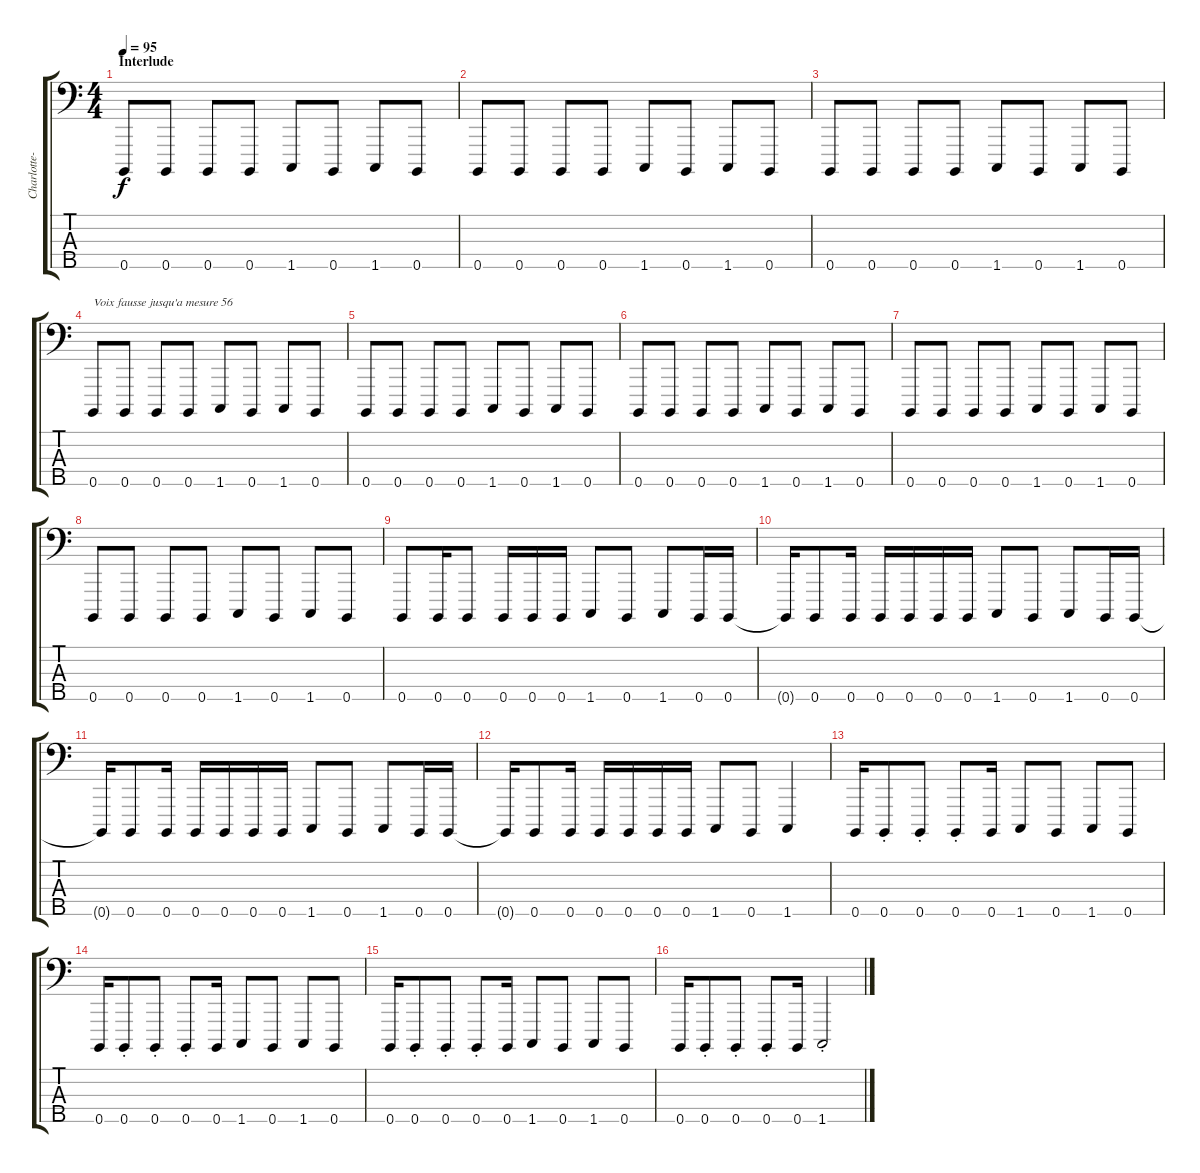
\track ("Charlotte-basse" "Charlotte-") {instrument lead8bassandlead}
\staff {score tabs}
\tuning (G2 D2 A1 E1 B0) {hide}
\ts (4 4)
\section ("" "Interlude")
\tempo 95
\clef f4
\ks c
0.5.8{dy f} 0.5.8 0.5.8 0.5.8 1.5.8 0.5.8 1.5.8 0.5.8 |
0.5.8 0.5.8 0.5.8 0.5.8 1.5.8 0.5.8 1.5.8 0.5.8 |
0.5.8 0.5.8 0.5.8 0.5.8 1.5.8 0.5.8 1.5.8 0.5.8 |
0.5.8{txt "Voix fausse jusqu'a mesure 56"} 0.5.8 0.5.8 0.5.8 1.5.8 0.5.8 1.5.8 0.5.8 |
0.5.8 0.5.8 0.5.8 0.5.8 1.5.8 0.5.8 1.5.8 0.5.8 |
0.5.8 0.5.8 0.5.8 0.5.8 1.5.8 0.5.8 1.5.8 0.5.8 |
0.5.8 0.5.8 0.5.8 0.5.8 1.5.8 0.5.8 1.5.8 0.5.8 |
0.5.8 0.5.8 0.5.8 0.5.8 1.5.8 0.5.8 1.5.8 0.5.8 |
0.5.8{volume 13} 0.5.16 0.5.8 0.5.16 0.5.16 0.5.16 1.5.8 0.5.8 1.5.8 0.5.16 0.5.16 |
0.5{t}.16 0.5.8 0.5.16 0.5.16 0.5.16 0.5.16 0.5.16 1.5.8 0.5.8 1.5.8 0.5.16 0.5.16 |
0.5{t}.16 0.5.8 0.5.16 0.5.16 0.5.16 0.5.16 0.5.16 1.5.8 0.5.8 1.5.8 0.5.16 0.5.16 |
0.5{t}.16 0.5.8 0.5.16 0.5.16 0.5.16 0.5.16 0.5.16 1.5.8 0.5.8 1.5.4 |
0.5.16 0.5{st}.8 0.5{st}.8 0.5{st}.8 0.5.16 1.5.8 0.5.8 1.5.8 0.5.8 |
0.5.16 0.5{st}.8 0.5{st}.8 0.5{st}.8 0.5.16 1.5.8 0.5.8 1.5.8 0.5.8 |
0.5.16 0.5{st}.8 0.5{st}.8 0.5{st}.8 0.5.16 1.5.8 0.5.8 1.5.8 0.5.8 |
0.5.16 0.5{st}.8 0.5{st}.8 0.5{st}.8 0.5.16 1.5{st}.2
